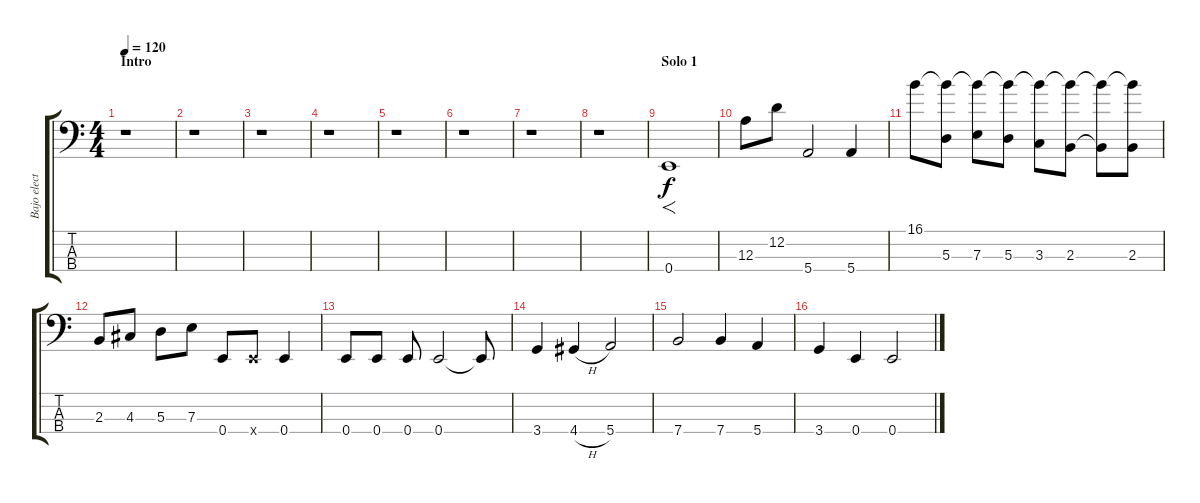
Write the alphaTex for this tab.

\track ("Bajo electrico" "Bajo elect") {instrument electricbasspick}
\staff {score tabs}
\tuning (G2 D2 A1 E1) {hide}
\ts (4 4)
\section ("" "Intro")
\tempo 120
\clef f4
\ks c
r.1{dy f instrument electricbasspick} |
r.1 |
r.1 |
r.1 |
r.1 |
r.1 |
r.1 |
r.1 |
\section ("" "Solo 1")
0.4.1{f} |
12.3.8 12.2.8 5.4.2 5.4.4 |
16.1.8 (16.1{t} 5.3).8 (16.1{t} 7.3).8 (16.1{t} 5.3).8 (16.1{t} 3.3).8 (16.1{t} 2.3).8 (16.1{t} 2.3{t}).8 (16.1{t} 2.3).8 |
2.3.8 4.3.8 5.3.8 7.3.8 0.4.8 0.4{x}.8 0.4.4 |
0.4.8 0.4.8 0.4.8 0.4.2 0.4{t}.8 |
3.4.4 4.4{h}.4 5.4.2 |
7.4.2 7.4.4 5.4.4 |
3.4.4 0.4.4 0.4.2
